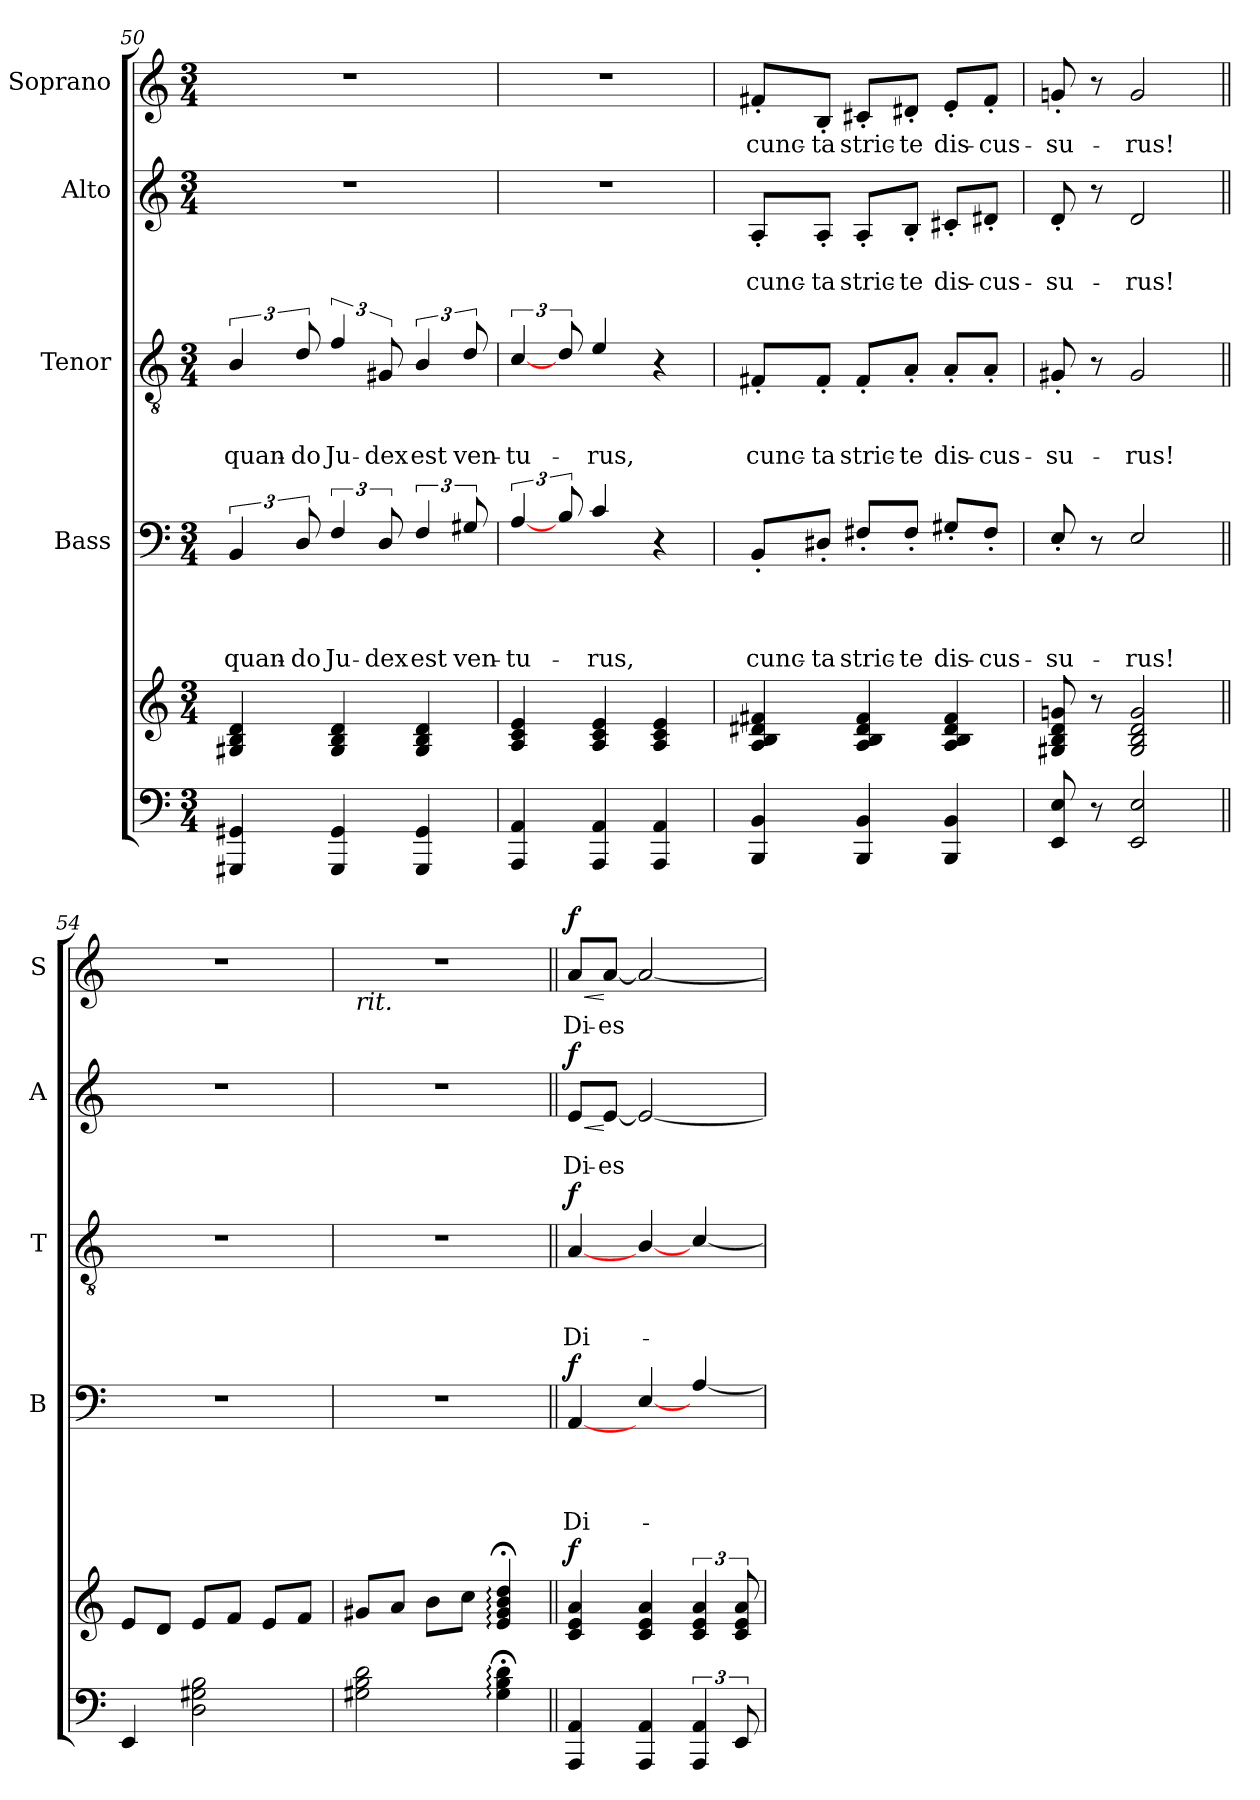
**kern	**kern	**dynam	**kern	**text	**text	**text	**text	**dynam	**kern	**text	**text	**text	**dynam	**kern	**text	**text	**dynam	**kern	**text	**dynam
*part5	*part5	*part5	*part4	*part4	*part4	*part4	*part4	*part4	*part3	*part3	*part3	*part3	*part3	*part2	*part2	*part2	*part2	*part1	*part1	*part1
*staff6	*staff5	*staff5/6	*staff4	*staff4	*staff4	*staff4	*staff4	*staff4	*staff3	*staff3	*staff3	*staff3	*staff3	*staff2	*staff2	*staff2	*staff2	*staff1	*staff1	*staff1
*	*	*	*I"Bass	*	*	*	*	*	*I"Tenor	*	*	*	*	*I"Alto	*	*	*	*I"Soprano	*	*
*	*	*	*I'B	*	*	*	*	*	*I'T	*	*	*	*	*I'A	*	*	*	*I'S	*	*
*clefF4	*clefG2	*	*clefF4	*	*	*	*	*	*clefGv2	*	*	*	*	*clefG2	*	*	*	*clefG2	*	*
*k[]	*k[]	*	*k[]	*	*	*	*	*	*k[]	*	*	*	*	*k[]	*	*	*	*k[]	*	*
*a:	*a:	*	*a:	*	*	*	*	*	*a:	*	*	*	*	*a:	*	*	*	*a:	*	*
*M3/4	*M3/4	*	*M3/4	*	*	*	*	*	*M3/4	*	*	*	*	*M3/4	*	*	*	*M3/4	*	*
=50	=50	=50	=50	=50	=50	=50	=50	=50	=50	=50	=50	=50	=50	=50	=50	=50	=50	=50	=50	=50
!	!	!	!	!	!	!	!LO:LY:b	!	!	!	!	!LO:LY:b	!	!	!	!	!	!	!	!
4GGG#X/ 4GG#X/	4G#X/ 4B/ 4d/	.	6BB/	.	.	.	quan-	.	6B/	.	.	quan-	.	2.r	.	.	.	2.r	.	.
!	!	!	!	!	!	!	!LO:LY:b	!	!	!	!	!LO:LY:b	!	!	!	!	!	!	!	!
.	.	.	12D/	.	.	.	-do	.	12d/	.	.	-do	.	.	.	.	.	.	.	.
!	!	!	!	!	!	!	!LO:LY:b	!	!	!	!	!LO:LY:b	!	!	!	!	!	!	!	!
4GGG#/ 4GG#/	4G#/ 4B/ 4d/	.	6F/	.	.	.	Ju-	.	6f/	.	.	Ju-	.	.	.	.	.	.	.	.
!	!	!	!	!	!	!	!LO:LY:b	!	!	!	!	!LO:LY:b	!	!	!	!	!	!	!	!
.	.	.	12D/	.	.	.	-dex	.	12G#X/	.	.	-dex	.	.	.	.	.	.	.	.
!	!	!	!	!	!	!	!LO:LY:b	!	!	!	!	!LO:LY:b	!	!	!	!	!	!	!	!
4GGG#/ 4GG#/	4G#/ 4B/ 4d/	.	6F/	.	.	.	est	.	6B/	.	.	est	.	.	.	.	.	.	.	.
!	!	!	!	!	!	!	!LO:LY:b	!	!	!	!	!LO:LY:b	!	!	!	!	!	!	!	!
.	.	.	12G#X/	.	.	.	ven-	.	12d/	.	.	ven-	.	.	.	.	.	.	.	.
=51	=51	=51	=51	=51	=51	=51	=51	=51	=51	=51	=51	=51	=51	=51	=51	=51	=51	=51	=51	=51
!	!	!	!	!	!	!	!LO:LY:b	!	!	!	!	!LO:LY:b	!	!	!	!	!	!	!	!
4AAA/ 4AA/	4A/ 4c/ 4e/	.	[6A/	.	.	.	-tu-	.	[6c/	.	.	-tu-	.	2.r	.	.	.	2.r	.	.
.	.	.	12B/	.	.	.	.	.	12d/	.	.	.	.	.	.	.	.	.	.	.
!	!	!	!	!	!	!	!LO:LY:b	!	!	!	!	!LO:LY:b	!	!	!	!	!	!	!	!
4AAA/ 4AA/	4A/ 4c/ 4e/	.	4c/	.	.	.	-rus,	.	4e/	.	.	-rus,	.	.	.	.	.	.	.	.
4AAA/ 4AA/	4A/ 4c/ 4e/	.	4r	.	.	.	.	.	4r	.	.	.	.	.	.	.	.	.	.	.
=52	=52	=52	=52	=52	=52	=52	=52	=52	=52	=52	=52	=52	=52	=52	=52	=52	=52	=52	=52	=52
!	!	!	!	!	!	!	!LO:LY:b	!	!	!	!	!LO:LY:b	!	!	!	!LO:LY:b	!	!	!LO:LY:b	!
4BBB/ 4BB/	4A/ 4B/ 4d#X/ 4f#X/	.	8BB'>/L	.	.	.	cunc-	.	8F#X'>/L	.	.	cunc-	.	8A'>/L	.	cunc-	.	8f#X'>/L	cunc-	.
!	!	!	!	!	!	!	!LO:LY:b	!	!	!	!	!LO:LY:b	!	!	!	!LO:LY:b	!	!	!LO:LY:b	!
.	.	.	8D#X'>/J	.	.	.	-ta	.	8F#'>/J	.	.	-ta	.	8A'>/J	.	-ta	.	8B'>/J	-ta	.
!	!	!	!	!	!	!	!LO:LY:b	!	!	!	!	!LO:LY:b	!	!	!	!LO:LY:b	!	!	!LO:LY:b	!
4BBB/ 4BB/	4A/ 4B/ 4d#/ 4f#/	.	8F#X'>/L	.	.	.	stric-	.	8F#'>/L	.	.	stric-	.	8A'>/L	.	stric-	.	8c#X'>/L	stric-	.
!	!	!	!	!	!	!	!LO:LY:b	!	!	!	!	!LO:LY:b	!	!	!	!LO:LY:b	!	!	!LO:LY:b	!
.	.	.	8F#'>/J	.	.	.	-te	.	8A'>/J	.	.	-te	.	8B'>/J	.	-te	.	8d#X'>/J	-te	.
!	!	!	!	!	!	!	!LO:LY:b	!	!	!	!	!LO:LY:b	!	!	!	!LO:LY:b	!	!	!LO:LY:b	!
4BBB/ 4BB/	4A/ 4B/ 4d#/ 4f#/	.	8G#X'>/L	.	.	.	dis-	.	8A'>/L	.	.	dis-	.	8c#X'>/L	.	dis-	.	8e'>/L	dis-	.
!	!	!	!	!	!	!	!LO:LY:b	!	!	!	!	!LO:LY:b	!	!	!	!LO:LY:b	!	!	!LO:LY:b	!
.	.	.	8F#'>/J	.	.	.	-cus-	.	8A'>/J	.	.	-cus-	.	8d#X'>/J	.	-cus-	.	8f#'>/J	-cus-	.
=53	=53	=53	=53	=53	=53	=53	=53	=53	=53	=53	=53	=53	=53	=53	=53	=53	=53	=53	=53	=53
!	!	!	!	!	!	!	!LO:LY:b	!	!	!	!	!LO:LY:b	!	!	!	!LO:LY:b	!	!	!LO:LY:b	!
8EE/ 8E/	8G#X/ 8B/ 8d/ 8gni/	.	8E'>/	.	.	.	-su-	.	8G#X'>/	.	.	-su-	.	8d'>/	.	-su-	.	8gni'>/	-su-	.
8r	8r	.	8r	.	.	.	.	.	8r	.	.	.	.	8r	.	.	.	8r	.	.
!	!	!	!	!	!	!	!LO:LY:b	!	!	!	!	!LO:LY:b	!	!	!	!LO:LY:b	!	!	!LO:LY:b	!
2EE/ 2E/	2G#/ 2B/ 2d/ 2g/	.	2E/	.	.	.	-rus!	.	2G#/	.	.	-rus!	.	2d/	.	-rus!	.	2g/	-rus!	.
=54||	=54||	=54||	=54||	=54||	=54||	=54||	=54||	=54||	=54||	=54||	=54||	=54||	=54||	=54||	=54||	=54||	=54||	=54||	=54||	=54||
4EE/	8e/L	.	2.r	.	.	.	.	.	2.r	.	.	.	.	2.r	.	.	.	2.r	.	.
.	8d/J	.	.	.	.	.	.	.	.	.	.	.	.	.	.	.	.	.	.	.
2D\ 2G#X\ 2B\	8e/L	.	.	.	.	.	.	.	.	.	.	.	.	.	.	.	.	.	.	.
.	8f/J	.	.	.	.	.	.	.	.	.	.	.	.	.	.	.	.	.	.	.
.	8e/L	.	.	.	.	.	.	.	.	.	.	.	.	.	.	.	.	.	.	.
.	8f/J	.	.	.	.	.	.	.	.	.	.	.	.	.	.	.	.	.	.	.
!!LO:LB:g=z
=55	=55	=55	=55	=55	=55	=55	=55	=55	=55	=55	=55	=55	=55	=55	=55	=55	=55	=55	=55	=55
!	!	!	!	!	!	!	!	!	!	!	!	!	!	!	!	!	!	!LO:TX:b:i:t=rit.	!	!
2G#X\ 2B\ 2d\	8g#X/L	.	2.r	.	.	.	.	.	2.r	.	.	.	.	2.r	.	.	.	2.r	.	.
.	8a/J	.	.	.	.	.	.	.	.	.	.	.	.	.	.	.	.	.	.	.
.	8b\L	.	.	.	.	.	.	.	.	.	.	.	.	.	.	.	.	.	.	.
.	8cc\J	.	.	.	.	.	.	.	.	.	.	.	.	.	.	.	.	.	.	.
4G#\:;< 4B\:;< 4d\:;<	4e/:;< 4g#/:;< 4b/:;< 4dd/:;<	.	.	.	.	.	.	.	.	.	.	.	.	.	.	.	.	.	.	.
=56||	=56||	=56||	=56||	=56||	=56||	=56||	=56||	=56||	=56||	=56||	=56||	=56||	=56||	=56||	=56||	=56||	=56||	=56||	=56||	=56||
!	!	!LO:DY:a	!	!	!	!	!LO:LY:b	!LO:DY:a	!	!	!	!LO:LY:b	!LO:DY:a	!	!	!LO:LY:b	!LO:HP:b	!	!LO:LY:b	!LO:HP:b
!	!	!	!	!	!	!	!	!	!	!	!	!	!	!	!	!	!LO:DY:n=1:a	!	!	!LO:DY:n=1:a
4AAA/ 4AA/	4c/ 4e/ 4a/	f	[4AA/	.	.	.	Di-	f	[4A/	.	.	Di-	f	8e/L	.	Di-	< f	8a/L	Di-	< f
!	!	!	!	!	!	!	!	!	!	!	!	!	!	!	!	!LO:LY:b	!	!	!LO:LY:b	!
.	.	.	.	.	.	.	.	.	.	.	.	.	.	[8e/J	.	-es	[	[8a/J	-es	[
4AAA/ 4AA/	4c/ 4e/ 4a/	.	[4E/	.	.	.	.	.	[4B/	.	.	.	.	2e/_	.	.	.	2a/_	.	.
6AAA/ 6AA/	6c/ 6e/ 6a/	.	[4A/	.	.	.	.	.	[4c/	.	.	.	.	.	.	.	.	.	.	.
12EE/	12c/ 12e/ 12a/	.	.	.	.	.	.	.	.	.	.	.	.	.	.	.	.	.	.	.
=	=	=	=	=	=	=	=	=	=	=	=	=	=	=	=	=	=	=	=	=
*-	*-	*-	*-	*-	*-	*-	*-	*-	*-	*-	*-	*-	*-	*-	*-	*-	*-	*-	*-	*-
